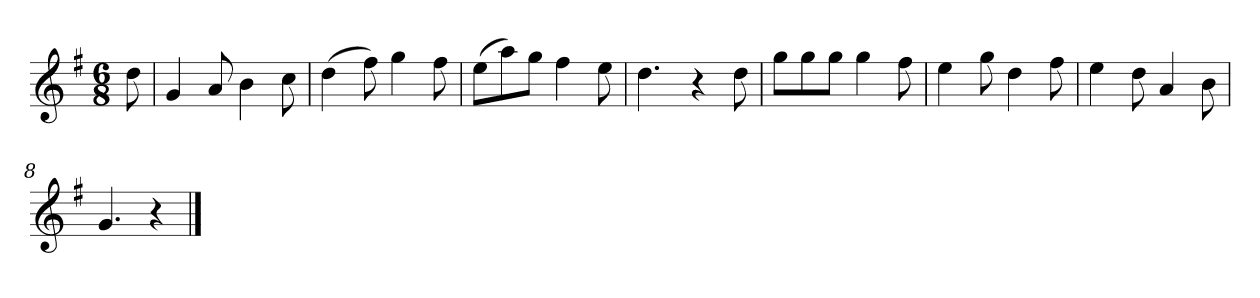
**kern
*part1
*staff1
*k[f#]
*M6/8
*MM120
=
8dd
=1
4g
8a
4b
8cc
=2
(4dd
8ff#)
4gg
8ff#
=3
(8eeL
8aa)
8ggJ
4ff#
8ee
=4
4.dd
4r
8dd
=5
8ggL
8gg
8ggJ
4gg
8ff#
=6
4ee
8gg
4dd
8ff#
=7
4ee
8dd
4a
8b
=8
4.g
4r
==
*-
